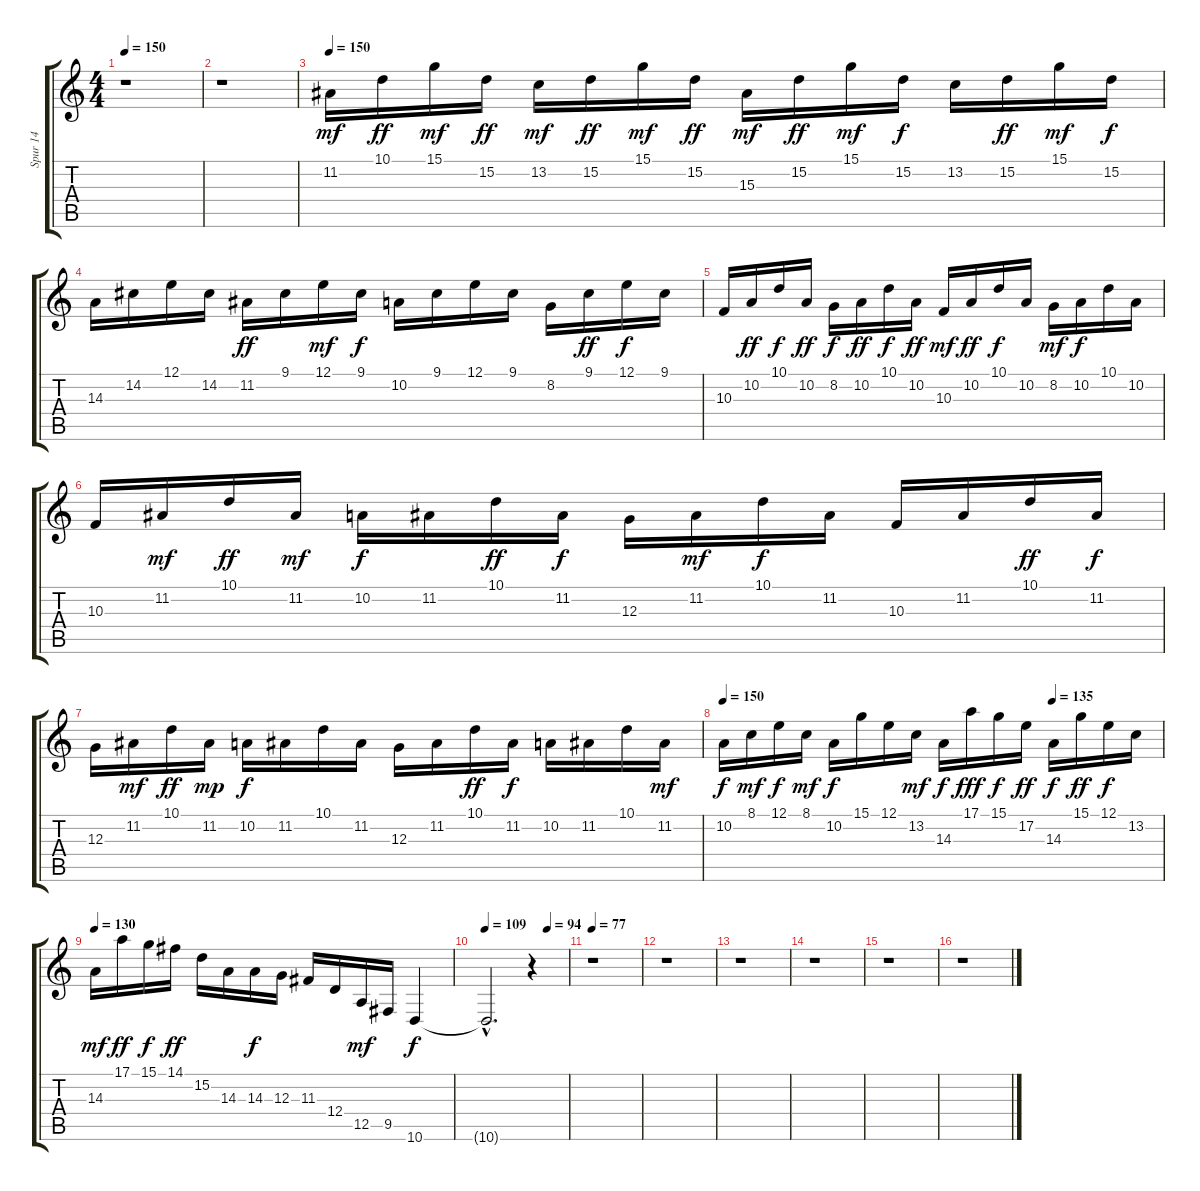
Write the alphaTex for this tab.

\track ("Spur 14" "Spur 14") {instrument lead3calliope}
\staff {score tabs}
\tuning (E4 B3 G3 D3 A2 E2) {hide}
\ts (4 4)
\tempo 150
\clef g2
\ks c
r.1{dy mf instrument lead3calliope} |
r.1 |
\tempo 150
11.2.16{volume 14} 10.1.16{dy ff} 15.1.16{dy mf} 15.2.16{dy ff} 13.2.16{dy mf} 15.2.16{dy ff} 15.1.16{dy mf} 15.2.16{dy ff} 15.3.16{dy mf} 15.2.16{dy ff} 15.1.16{dy mf} 15.2.16{dy f} 13.2.16 15.2.16{dy ff} 15.1.16{dy mf} 15.2.16{dy f} |
14.3.16 14.2.16 12.1.16 14.2.16 11.2.16{dy ff} 9.1.16 12.1.16{dy mf} 9.1.16{dy f} 10.2.16 9.1.16 12.1.16 9.1.16 8.2.16 9.1.16{dy ff} 12.1.16{dy f} 9.1.16 |
10.3.16 10.2.16{dy ff} 10.1.16{dy f} 10.2.16{dy ff} 8.2.16{dy f} 10.2.16{dy ff} 10.1.16{dy f} 10.2.16{dy ff} 10.3.16{dy mf} 10.2.16{dy ff} 10.1.16{dy f} 10.2.16 8.2.16{dy mf} 10.2.16{dy f} 10.1.16 10.2.16 |
10.3.16 11.2.16{dy mf} 10.1.16{dy ff} 11.2.16{dy mf} 10.2.16{dy f} 11.2.16 10.1.16{dy ff} 11.2.16{dy f} 12.3.16 11.2.16{dy mf} 10.1.16{dy f} 11.2.16 10.3.16 11.2.16 10.1.16{dy ff} 11.2.16{dy f} |
12.3.16{volume 14 balance 16} 11.2.16{dy mf} 10.1.16{dy ff} 11.2.16{dy mp} 10.2.16{dy f} 11.2.16 10.1.16 11.2.16 12.3.16 11.2.16 10.1.16{dy ff} 11.2.16{dy f} 10.2.16 11.2.16 10.1.16 11.2.16{dy mf} |
\tempo 150
\tempo (135 0.75)
10.2.16{dy f} 8.1.16{dy mf} 12.1.16{dy f} 8.1.16{dy mf} 10.2.16{dy f} 15.1.16 12.1.16 13.2.16{dy mf} 14.3.16{dy f} 17.1.16{dy fff} 15.1.16{dy f} 17.2.16{dy ff} 14.3.16{dy f} 15.1.16{dy ff} 12.1.16{dy f} 13.2.16 |
\tempo 130
14.3.16{dy mf} 17.1.16{dy ff} 15.1.16{dy f} 14.1.16{dy ff} 15.2.16 14.3.16 14.3.16{dy f} 12.3.16 11.3.16 12.4.16 12.5.16{dy mf} 9.5.16 10.6.4{dy f} |
\tempo 109
\tempo (94 0.75)
10.6{hac t}.2{d} r.4 |
\tempo 77
r.1 |
r.1 |
r.1 |
r.1 |
r.1 |
r.1
